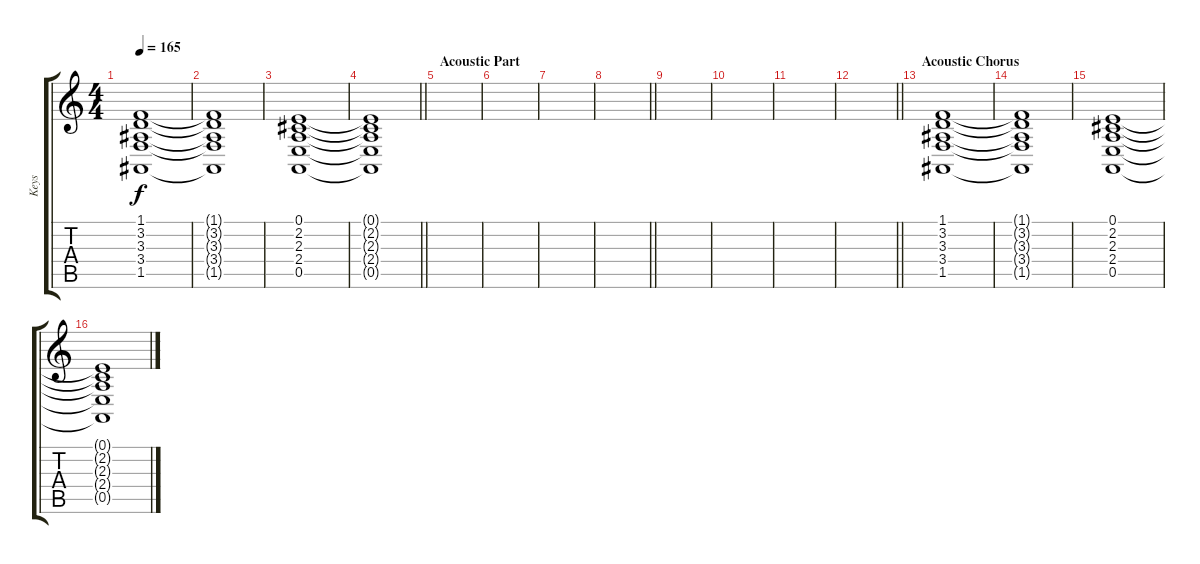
\track ("Keys" "Keys") {instrument acousticgrandpiano}
\staff {score tabs}
\tuning (E4 B3 G3 D3 A2 E2) {hide}
\ts (4 4)
\tempo 165
\clef g2
\ks c
(1.1 3.2 3.3 3.4 1.5).1{dy f} |
(1.1{t} 3.2{t} 3.3{t} 3.4{t} 1.5{t}).1 |
(0.1 2.2 2.3 2.4 0.5).1 |
\barLineRight lightlight
(0.1{t} 2.2{t} 2.3{t} 2.4{t} 0.5{t}).1 |
\section ("" "Acoustic Part")
|
|
|
\barLineRight lightlight
|
|
|
|
\barLineRight lightlight
|
\section ("" "Acoustic Chorus")
(1.1 3.2 3.3 3.4 1.5).1{instrument pad2warm} |
(1.1{t} 3.2{t} 3.3{t} 3.4{t} 1.5{t}).1 |
(0.1 2.2 2.3 2.4 0.5).1 |
(0.1{t} 2.2{t} 2.3{t} 2.4{t} 0.5{t}).1
